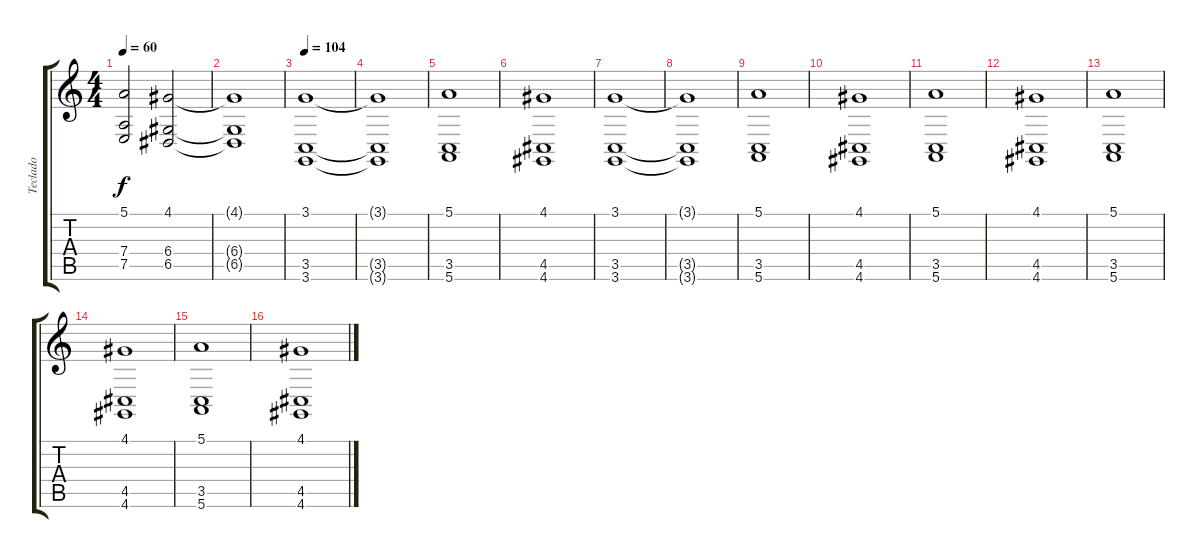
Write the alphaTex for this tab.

\track ("Teclado" "Teclado") {instrument stringensemble2}
\staff {score tabs}
\tuning (E4 B3 G3 D3 A2 E2) {hide}
\ts (4 4)
\tempo 60
\clef g2
\ks c
(5.1 7.4 7.5).2{dy f} (4.1 6.4 6.5).2 |
(4.1{t} 6.4{t} 6.5{t}).1 |
\tempo 104
(3.1 3.5 3.6).1 |
(3.1{t} 3.5{t} 3.6{t}).1 |
(5.1 3.5 5.6).1 |
(4.1 4.5 4.6).1 |
(3.1 3.5 3.6).1 |
(3.1{t} 3.5{t} 3.6{t}).1 |
(5.1 3.5 5.6).1 |
(4.1 4.5 4.6).1 |
(5.1 3.5 5.6).1 |
(4.1 4.5 4.6).1 |
(5.1 3.5 5.6).1 |
(4.1 4.5 4.6).1 |
(5.1 3.5 5.6).1 |
(4.1 4.5 4.6).1
